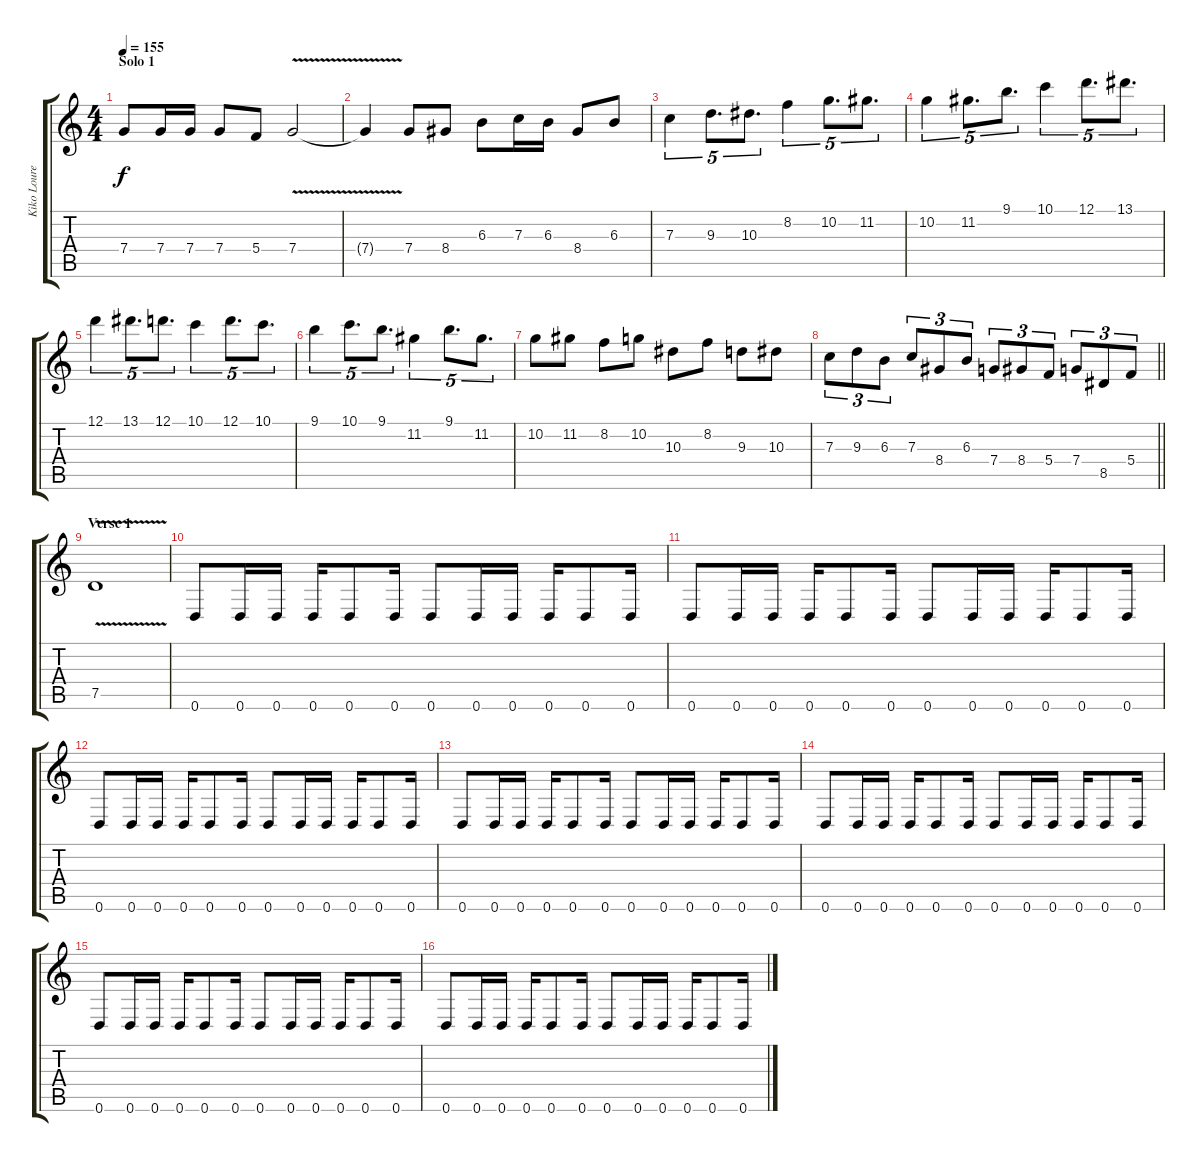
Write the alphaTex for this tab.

\track ("Kiko Loureiro" "Kiko Loure") {instrument distortionguitar}
\staff {score tabs}
\tuning (D4 A3 F3 C3 G2 D2) {hide}
\ts (4 4)
\section ("" "Solo 1")
\tempo 155
\clef g2
\ks c
7.4.8{dy f} 7.4.16 7.4.16 7.4.8 5.4.8 7.4{v}.2 |
7.4{t}.4 7.4.8 8.4.8 6.3.8 7.3.16 6.3.16 8.4.8 6.3.8 |
7.3.4{tu (5 4)} 9.3.8{d tu (5 4)} 10.3.8{d tu (5 4)} 8.2.4{tu (5 4)} 10.2.8{d tu (5 4)} 11.2.8{d tu (5 4)} |
10.2.4{tu (5 4)} 11.2.8{d tu (5 4)} 9.1.8{d tu (5 4)} 10.1.4{tu (5 4)} 12.1.8{d tu (5 4)} 13.1.8{d tu (5 4)} |
12.1.4{tu (5 4)} 13.1.8{d tu (5 4)} 12.1.8{d tu (5 4)} 10.1.4{tu (5 4)} 12.1.8{d tu (5 4)} 10.1.8{d tu (5 4)} |
9.1.4{tu (5 4)} 10.1.8{d tu (5 4)} 9.1.8{d tu (5 4)} 11.2.4{tu (5 4)} 9.1.8{d tu (5 4)} 11.2.8{d tu (5 4)} |
10.2.8 11.2.8 8.2.8 10.2.8 10.3.8 8.2.8 9.3.8 10.3.8 |
\barLineRight lightlight
7.3.8{tu (3 2)} 9.3.8{tu (3 2)} 6.3.8{tu (3 2)} 7.3.8{tu (3 2)} 8.4.8{tu (3 2)} 6.3.8{tu (3 2)} 7.4.8{tu (3 2)} 8.4.8{tu (3 2)} 5.4.8{tu (3 2)} 7.4.8{tu (3 2)} 8.5.8{tu (3 2)} 5.4.8{tu (3 2)} |
\section ("" "Verse 1 ")
7.5{v}.1 |
0.6.8 0.6.16 0.6.16 0.6.16 0.6.8 0.6.16 0.6.8 0.6.16 0.6.16 0.6.16 0.6.8 0.6.16 |
0.6.8 0.6.16 0.6.16 0.6.16 0.6.8 0.6.16 0.6.8 0.6.16 0.6.16 0.6.16 0.6.8 0.6.16 |
0.6.8 0.6.16 0.6.16 0.6.16 0.6.8 0.6.16 0.6.8 0.6.16 0.6.16 0.6.16 0.6.8 0.6.16 |
0.6.8 0.6.16 0.6.16 0.6.16 0.6.8 0.6.16 0.6.8 0.6.16 0.6.16 0.6.16 0.6.8 0.6.16 |
0.6.8 0.6.16 0.6.16 0.6.16 0.6.8 0.6.16 0.6.8 0.6.16 0.6.16 0.6.16 0.6.8 0.6.16 |
0.6.8 0.6.16 0.6.16 0.6.16 0.6.8 0.6.16 0.6.8 0.6.16 0.6.16 0.6.16 0.6.8 0.6.16 |
0.6.8 0.6.16 0.6.16 0.6.16 0.6.8 0.6.16 0.6.8 0.6.16 0.6.16 0.6.16 0.6.8 0.6.16
